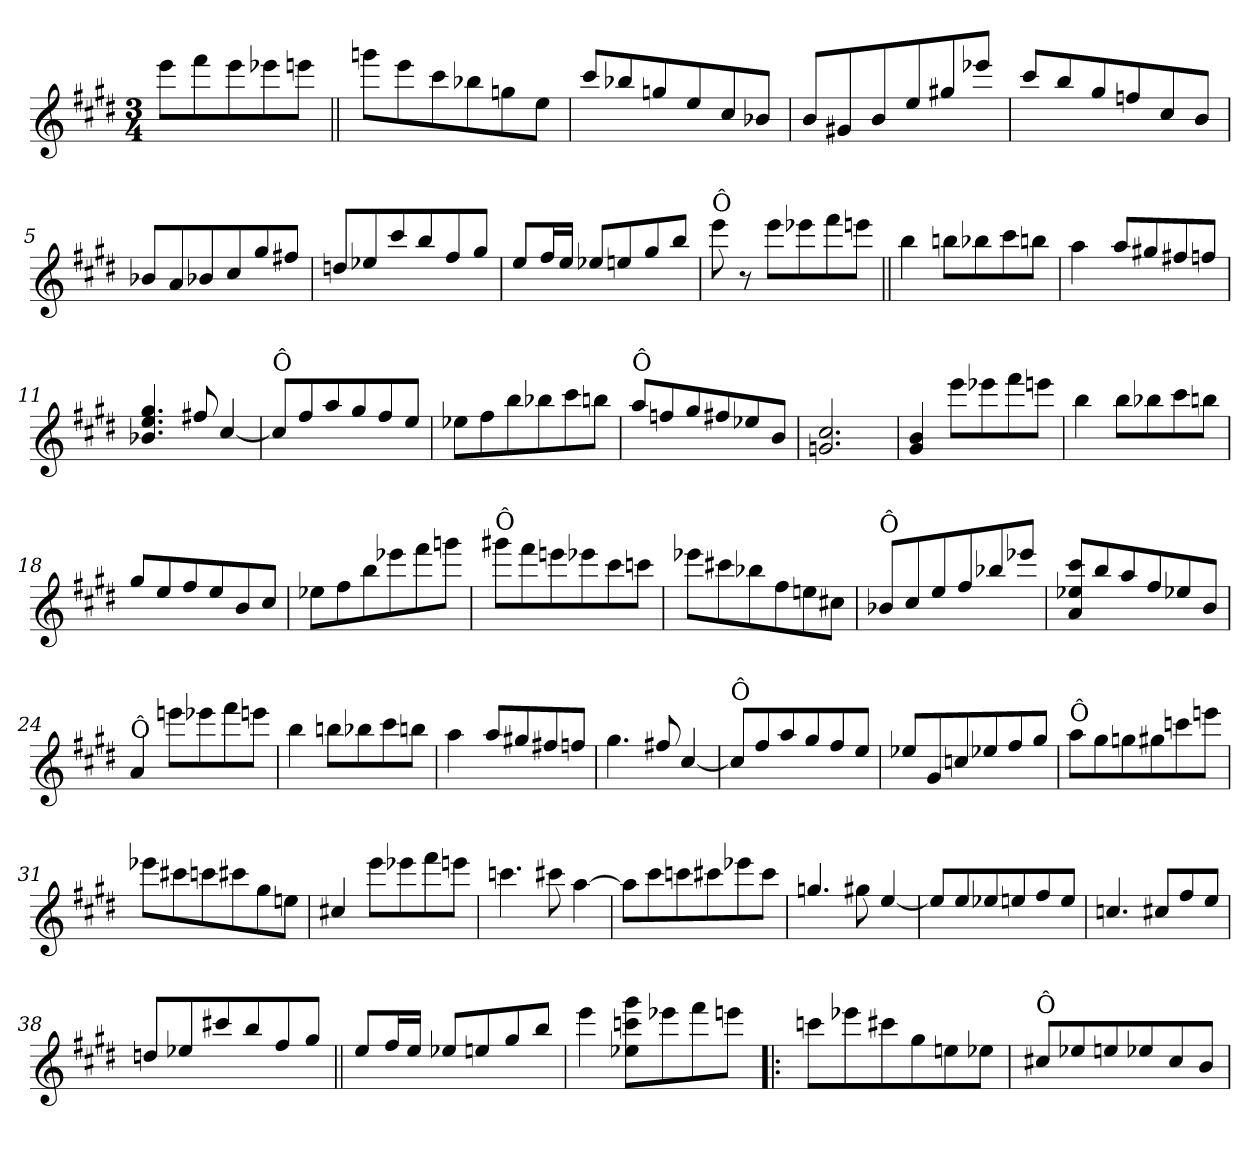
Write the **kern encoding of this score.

**kern
*part1
*staff1
*clefG2
*k[f#c#g#d#]
*E:
*M3/4
=
8eee\L
8fff#\
8eee\
8eee-X\
8eeen\J
=1||
8gggn\L
8eee\
8ccc#\
8bb-X\
8ggn\
8ee\J
=2
8ccc#/L
8bb-X/
8ggn/
8ee/
8cc#/
8b-X/J
=3
8b/L
8g#X/
8b/
8ee/
8gg#X/
8eee-X/J
!!LO:LB:g=z
=4
8ccc#/L
8bb/
8gg#/
8ffn/
8cc#/
8b/J
=5
8b-X/L
8a/
8b-X/
8cc#/
8gg#/
8ff#X/J
=6
8ddn/L
8ee-X/
8ccc#/
8bb/
8ff#/
8gg#/J
=7
8ee/L
16ff#/L
16ee/JJ
8ee-X/L
8een/
8gg#/
8bb/J
=8
!LO:TX:a:t=Ô
8eee\
8r
8eee\L
8eee-X\
8fff#\
8eeen\J
!!LO:LB:g=z
=9||
4bb\
8bbn\L
8bb-X\
8ccc#\
8bbn\J
=10
4aa\
8aa/L
8gg#X/
8ff#X/
8ffn/J
=11
4.b-X/ 4.ee/ 4.gg#/
8ff#X/
[4cc#/
=12
!LO:TX:a:t=Ô
8cc#/L]
8ff#/
8aa/
8gg#/
8ff#/
8ee/J
=13
8ee-X\L
8ff#\
8bb\
8bb-X\
8ccc#\
8bbn\J
!!LO:LB:g=z
=14
!LO:TX:a:t=Ô
8aa/L
8ffn/
8gg#/
8ff#X/
8ee-X/
8b/J
=15
2.gn/ 2.cc#/
=16
4g#/ 4b/
8eee\L
8eee-X\
8fff#\
8eeen\J
=17
4bb\
8bb\L
8bb-X\
8ccc#\
8bbn\J
=18
8gg#/L
8ee/
8ff#/
8ee/
8b/
8cc#/J
!!LO:LB:g=z
=19
8ee-X\L
8ff#\
8bb\
8eee-X\
8fff#\
8gggn\J
=20
!LO:TX:a:t=Ô
8ggg#X\L
8fff#\
8eeen\
8eee-X\
8ccc#\
8cccn\J
=21
8eee-X\L
8ccc#X\
8bb-X\
8ff#\
8een\
8cc#X\J
=22
!LO:TX:a:t=Ô
8b-X/L
8cc#/
8ee/
8ff#/
8bb-X/
8eee-X/J
=23
8a/ 8ee-X/ 8ccc#/L
8bb/
8aa/
8ff#/
8ee-X/
8b/J
!!LO:LB:g=z
=24
!LO:TX:a:t=Ô
4a/
8eeen\L
8eee-X\
8fff#\
8eeen\J
=25
4bb\
8bbn\L
8bb-X\
8ccc#\
8bbn\J
=26
4aa\
8aa/L
8gg#X/
8ff#X/
8ffn/J
=27
4.gg#\
8ff#X/
[4cc#/
=28
!LO:TX:a:t=Ô
8cc#/L]
8ff#/
8aa/
8gg#/
8ff#/
8ee/J
!!LO:LB:g=z
=29
8ee-X/L
8g#/
8ccn/
8ee-X/
8ff#/
8gg#/J
=30
!LO:TX:a:t=Ô
8aa\L
8gg#\
8ggn\
8gg#X\
8cccn\
8eeen\J
=31
8eee-X\L
8ccc#X\
8cccn\
8ccc#X\
8gg#\
8een\J
=32
4cc#X/
8eee\L
8eee-X\
8fff#\
8eeen\J
=33
4.cccn\
8ccc#X\
[4aa\
!!LO:LB:g=z
=34
8aa\L]
8ccc#\
8cccn\
8ccc#X\
8eee-X\
8ccc#\J
=35
4.ggn/
8gg#X\
[4ee/
=36
8ee/L]
8ee/
8ee-X/
8een/
8ff#/
8ee/J
=37
4.ccn/
8cc#X/L
8ff#/
8ee/J
=38
8ddn/L
8ee-X/
8ccc#X/
8bb/
8ff#/
8gg#/J
!!LO:LB:g=z
=39||
8ee/L
16ff#/L
16ee/JJ
8ee-X/L
8een/
8gg#/
8bb/J
=40
4eee\
8ee-X\ 8cccn\ 8ggg#\L
8eee-X\
8fff#\
8eeen\J
=41!|:
8cccn\L
8eee-X\
8ccc#X\
8gg#\
8een\
8ee-X\J
=42
!LO:TX:a:t=Ô
8cc#X/L
8ee-X/
8een/
8ee-X/
8cc#/
8b/J
=
*-
